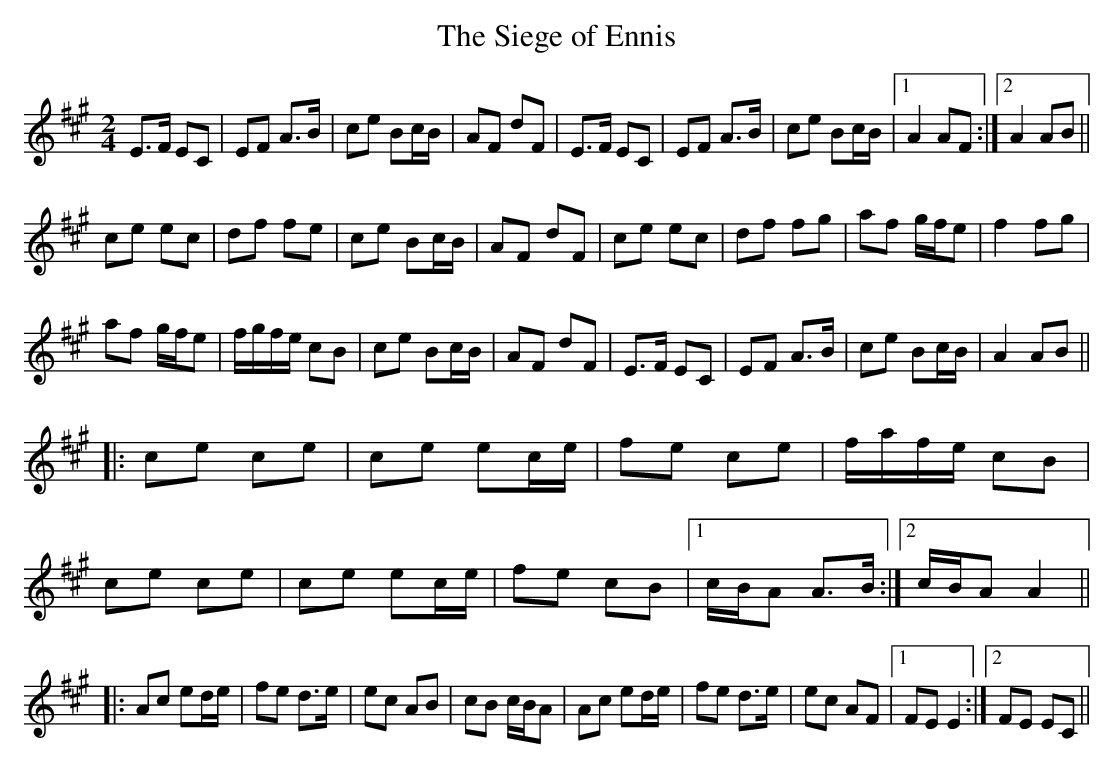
X:1
T:Siege of Ennis, The
M:2/4
L:1/8
K:A
E>F EC|EF A>B|ce Bc/B/|AF dF|E>F EC|EF A>B|ce Bc/B/|1 A2 AF:|2 A2 AB||
ce ec|df fe|ce Bc/B/|AF dF|ce ec|df fg|af g/f/e|f2 fg|
af g/f/e|f/g/f/e/ cB|ce Bc/B/|AF dF|E>F EC|EF A>B|ce Bc/B/|A2 AB||
|:ce ce|ce ec/e/|fe ce|f/a/f/e/ cB|
ce ce|ce ec/e/|fe cB|1 c/B/A A>B:|2 c/B/A A2||
|:Ac ed/e/|fe d>e|ec AB|cB c/B/A|Ac ed/e/|fe d>e|ec AF|1 FE E2:|2 FE EC||
